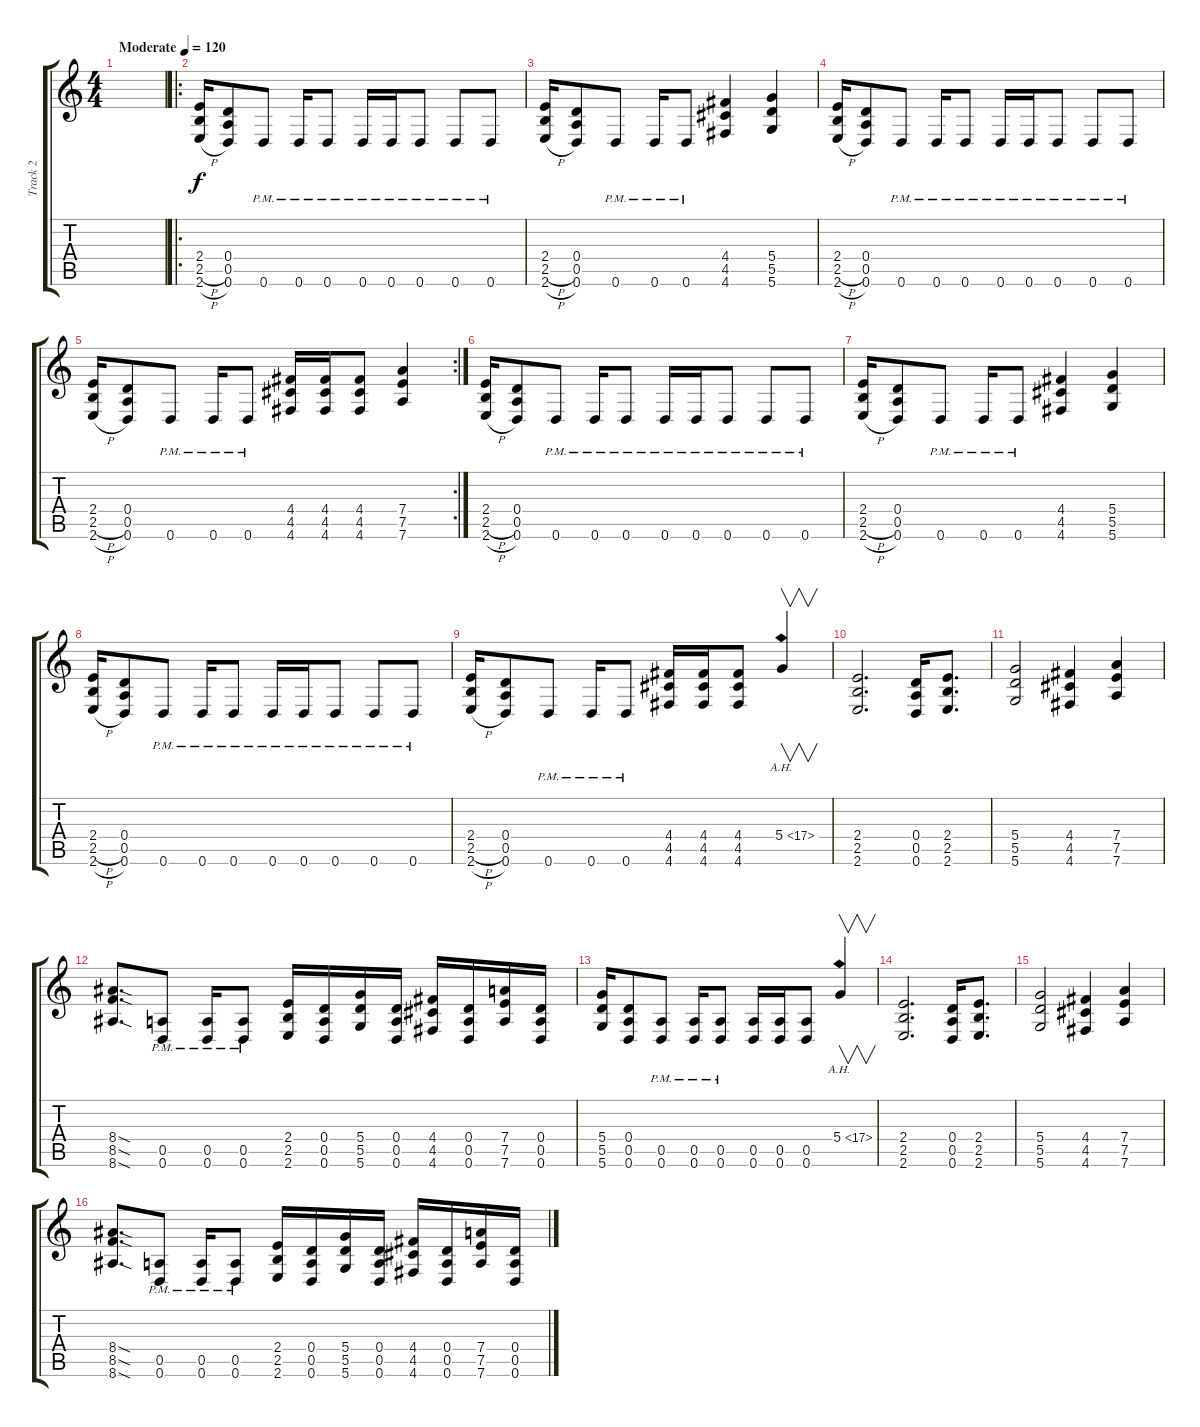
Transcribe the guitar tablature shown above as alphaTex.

\track ("Track 2" "Track 2") {instrument distortionguitar}
\staff {score tabs}
\tuning (E4 B3 G3 D3 A2 D2) {hide}
\ts (4 4)
\tempo (120 "Moderate")
\clef g2
\ks c
|
\ro
(2.4 2.5{h} 2.6{h}).16 (0.4 0.5 0.6).8 0.6{pm}.8 0.6{pm}.16 0.6{pm}.8 0.6{pm}.16 0.6{pm}.16 0.6{pm}.8 0.6{pm}.8 0.6{pm}.8 |
(2.4 2.5{h} 2.6{h}).16 (0.4 0.5 0.6).8 0.6{pm}.8 0.6{pm}.16 0.6{pm}.8 (4.4 4.5 4.6).4 (5.4 5.5 5.6).4 |
(2.4 2.5{h} 2.6{h}).16 (0.4 0.5 0.6).8 0.6{pm}.8 0.6{pm}.16 0.6{pm}.8 0.6{pm}.16 0.6{pm}.16 0.6{pm}.8 0.6{pm}.8 0.6{pm}.8 |
\rc 2
(2.4 2.5{h} 2.6{h}).16 (0.4 0.5 0.6).8 0.6{pm}.8 0.6{pm}.16 0.6{pm}.8 (4.4 4.5 4.6).16 (4.4 4.5 4.6).16 (4.4 4.5 4.6).8 (7.4 7.5 7.6).4 |
(2.4 2.5{h} 2.6{h}).16 (0.4 0.5 0.6).8 0.6{pm}.8 0.6{pm}.16 0.6{pm}.8 0.6{pm}.16 0.6{pm}.16 0.6{pm}.8 0.6{pm}.8 0.6{pm}.8 |
(2.4 2.5{h} 2.6{h}).16 (0.4 0.5 0.6).8 0.6{pm}.8 0.6{pm}.16 0.6{pm}.8 (4.4 4.5 4.6).4 (5.4 5.5 5.6).4 |
(2.4 2.5{h} 2.6{h}).16 (0.4 0.5 0.6).8 0.6{pm}.8 0.6{pm}.16 0.6{pm}.8 0.6{pm}.16 0.6{pm}.16 0.6{pm}.8 0.6{pm}.8 0.6{pm}.8 |
(2.4 2.5{h} 2.6{h}).16 (0.4 0.5 0.6).8 0.6{pm}.8 0.6{pm}.16 0.6{pm}.8 (4.4 4.5 4.6).16 (4.4 4.5 4.6).16 (4.4 4.5 4.6).8 5.4{ah 12}.4{v} |
(2.4 2.5 2.6).2{d} (0.4 0.5 0.6).16 (2.4 2.5 2.6).8{d} |
(5.4 5.5 5.6).2 (4.4 4.5 4.6).4 (7.4 7.5 7.6).4 |
(8.4{sod} 8.5{sod} 8.6{sod}).8{d} (0.5{pm} 0.6{pm}).8 (0.5{pm} 0.6{pm}).16 (0.5{pm} 0.6{pm}).8 (2.4 2.5 2.6).16 (0.4 0.5 0.6).16 (5.4 5.5 5.6).16 (0.4 0.5 0.6).16 (4.4 4.5 4.6).16 (0.4 0.5 0.6).16 (7.4 7.5 7.6).16 (0.4 0.5 0.6).16 |
(5.4 5.5 5.6).16 (0.4 0.5 0.6).8 (0.5{pm} 0.6{pm}).8 (0.5{pm} 0.6{pm}).16 (0.5{pm} 0.6{pm}).8 (0.5 0.6).16 (0.5 0.6).16 (0.5 0.6).8 5.4{ah 12}.4{v} |
(2.4 2.5 2.6).2{d} (0.4 0.5 0.6).16 (2.4 2.5 2.6).8{d} |
(5.4 5.5 5.6).2 (4.4 4.5 4.6).4 (7.4 7.5 7.6).4 |
(8.4{sod} 8.5{sod} 8.6{sod}).8{d} (0.5{pm} 0.6{pm}).8 (0.5{pm} 0.6{pm}).16 (0.5{pm} 0.6{pm}).8 (2.4 2.5 2.6).16 (0.4 0.5 0.6).16 (5.4 5.5 5.6).16 (0.4 0.5 0.6).16 (4.4 4.5 4.6).16 (0.4 0.5 0.6).16 (7.4 7.5 7.6).16 (0.4 0.5 0.6).16
